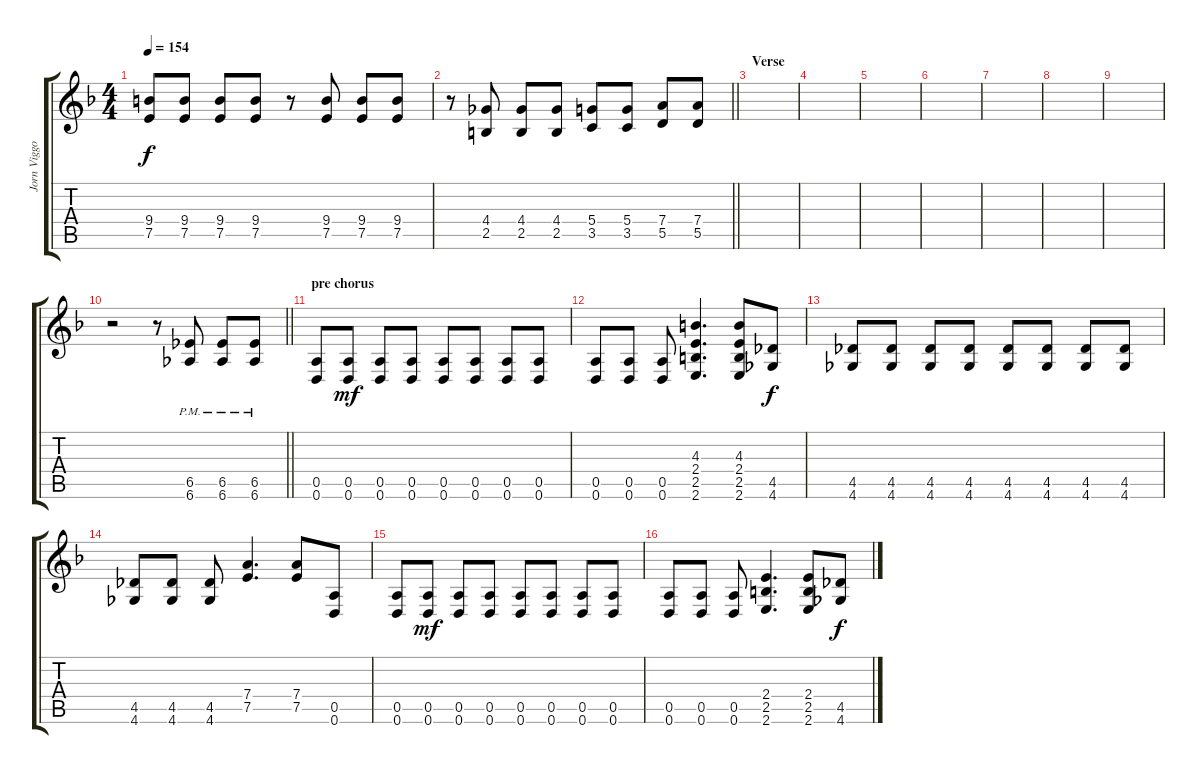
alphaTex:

\track ("Jorn Viggo Lofstad" "Jorn Viggo") {instrument distortionguitar}
\staff {score tabs}
\tuning (E4 B3 G3 D3 A2 D2) {hide}
\ts (4 4)
\tempo 154
\clef g2
\ks f
(9.4 7.5).8{dy f} (9.4 7.5).8 (9.4 7.5).8 (9.4 7.5).8 r.8 (9.4 7.5).8 (9.4 7.5).8 (9.4 7.5).8 |
\barLineRight lightlight
r.8 (4.4 2.5).8 (4.4 2.5).8 (4.4 2.5).8 (5.4 3.5).8 (5.4 3.5).8 (7.4 5.5).8 (7.4 5.5).8 |
\section ("" "Verse")
|
|
|
|
|
|
|
\barLineRight lightlight
r.2 r.8 (6.5{pm} 6.6{pm}).8 (6.5{pm} 6.6{pm}).8 (6.5{pm} 6.6{pm}).8 |
\section ("" "pre chorus")
(0.5 0.6).8 (0.5 0.6).8{dy mf} (0.5 0.6).8 (0.5 0.6).8 (0.5 0.6).8 (0.5 0.6).8 (0.5 0.6).8 (0.5 0.6).8 |
(0.5 0.6).8 (0.5 0.6).8 (0.5 0.6).8 (4.3 2.4 2.5 2.6).4{d} (4.3 2.4 2.5 2.6).8 (4.5 4.6).8{dy f} |
(4.5 4.6).8 (4.5 4.6).8 (4.5 4.6).8 (4.5 4.6).8 (4.5 4.6).8 (4.5 4.6).8 (4.5 4.6).8 (4.5 4.6).8 |
(4.5 4.6).8 (4.5 4.6).8 (4.5 4.6).8 (7.4 7.5).4{d} (7.4 7.5).8 (0.5 0.6).8 |
(0.5 0.6).8 (0.5 0.6).8{dy mf} (0.5 0.6).8 (0.5 0.6).8 (0.5 0.6).8 (0.5 0.6).8 (0.5 0.6).8 (0.5 0.6).8 |
(0.5 0.6).8 (0.5 0.6).8 (0.5 0.6).8 (2.4 2.5 2.6).4{d} (2.4 2.5 2.6).8 (4.5 4.6).8{dy f}
